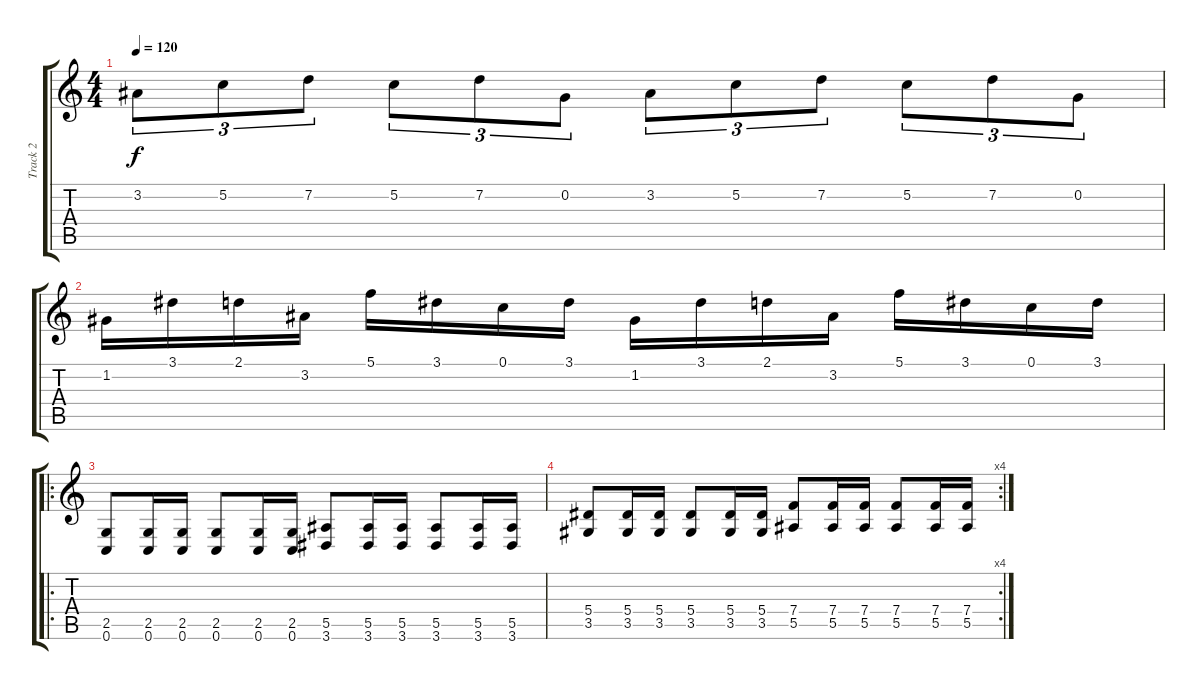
\track ("Track 2" "Track 2") {instrument distortionguitar}
\staff {score tabs}
\tuning (C4 G3 Eb3 Bb2 F2 C2) {hide}
\ts (4 4)
\tempo 120
\clef g2
\ks c
3.2.8{tu (3 2) dy f} 5.2.8{tu (3 2)} 7.2.8{tu (3 2)} 5.2.8{tu (3 2)} 7.2.8{tu (3 2)} 0.2.8{tu (3 2)} 3.2.8{tu (3 2)} 5.2.8{tu (3 2)} 7.2.8{tu (3 2)} 5.2.8{tu (3 2)} 7.2.8{tu (3 2)} 0.2.8{tu (3 2)} |
1.2.16 3.1.16 2.1.16 3.2.16 5.1.16 3.1.16 0.1.16 3.1.16 1.2.16 3.1.16 2.1.16 3.2.16 5.1.16 3.1.16 0.1.16 3.1.16 |
\ro
(2.5 0.6).8 (2.5 0.6).16 (2.5 0.6).16 (2.5 0.6).8 (2.5 0.6).16 (2.5 0.6).16 (5.5 3.6).8 (5.5 3.6).16 (5.5 3.6).16 (5.5 3.6).8 (5.5 3.6).16 (5.5 3.6).16 |
\rc 4
(5.4 3.5).8 (5.4 3.5).16 (5.4 3.5).16 (5.4 3.5).8 (5.4 3.5).16 (5.4 3.5).16 (7.4 5.5).8 (7.4 5.5).16 (7.4 5.5).16 (7.4 5.5).8 (7.4 5.5).16 (7.4 5.5).16
